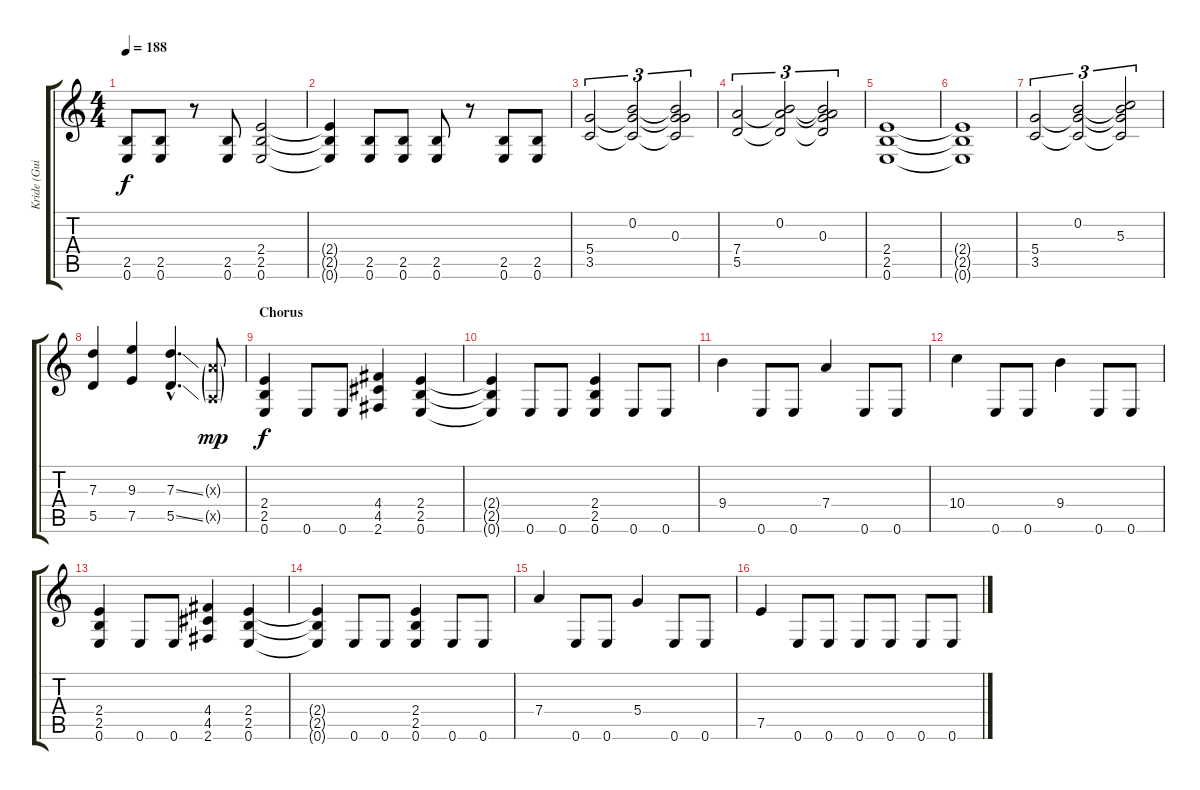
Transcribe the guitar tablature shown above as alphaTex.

\track ("Kride (Guitar II)" "Kride (Gui") {instrument distortionguitar}
\staff {score tabs}
\tuning (E4 B3 G3 D3 A2 E2) {hide}
\ts (4 4)
\tempo 188
\clef g2
\ks c
(2.5 0.6).8{dy f} (2.5 0.6).8 r.8 (2.5 0.6).8 (2.4 2.5 0.6).2 |
(2.4{t} 2.5{t} 0.6{t}).4 (2.5 0.6).8 (2.5 0.6).8 (2.5 0.6).8 r.8 (2.5 0.6).8 (2.5 0.6).8 |
(5.4 3.5).2{tu (3 2)} (0.2 5.4{t} 3.5{t}).2{tu (3 2)} (0.2{t} 0.3 5.4{t} 3.5{t}).2{tu (3 2)} |
(7.4 5.5).2{tu (3 2)} (0.2 7.4{t} 5.5{t}).2{tu (3 2)} (0.2{t} 0.3 7.4{t} 5.5{t}).2{tu (3 2)} |
(2.4 2.5 0.6).1 |
(2.4{t} 2.5{t} 0.6{t}).1 |
(5.4 3.5).2{tu (3 2)} (0.2 5.4{t} 3.5{t}).2{tu (3 2)} (0.2{t} 5.3 5.4{t} 3.5{t}).2{tu (3 2)} |
(7.3 5.5).4 (9.3 7.5).4 (7.3{ss hac} 5.5{ss hac}).4{d} (2.3{g x} 0.5{g x}).8{dy mp} |
\section ("" "Chorus")
(2.4 2.5 0.6).4{dy f} 0.6.8 0.6.8 (4.4 4.5 2.6).4 (2.4 2.5 0.6).4 |
(2.4{t} 2.5{t} 0.6{t}).4 0.6.8 0.6.8 (2.4 2.5 0.6).4 0.6.8 0.6.8 |
9.4.4 0.6.8 0.6.8 7.4.4 0.6.8 0.6.8 |
10.4.4 0.6.8 0.6.8 9.4.4 0.6.8 0.6.8 |
(2.4 2.5 0.6).4 0.6.8 0.6.8 (4.4 4.5 2.6).4 (2.4 2.5 0.6).4 |
(2.4{t} 2.5{t} 0.6{t}).4 0.6.8 0.6.8 (2.4 2.5 0.6).4 0.6.8 0.6.8 |
7.4.4 0.6.8 0.6.8 5.4.4 0.6.8 0.6.8 |
7.5.4 0.6.8 0.6.8 0.6.8 0.6.8 0.6.8 0.6.8
